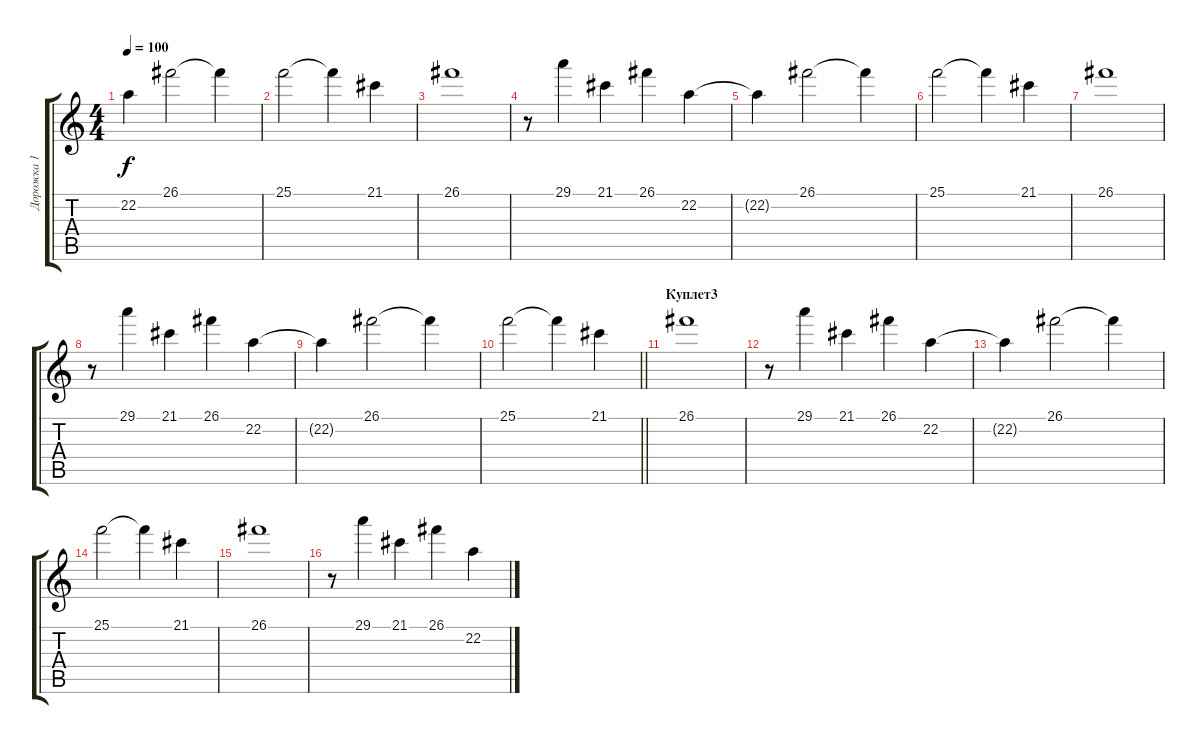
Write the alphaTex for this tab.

\track ("Дорожка 1" "Дорожка 1") {instrument brightacousticpiano}
\staff {score tabs}
\tuning (E4 B3 G3 D3 A2 E2) {hide}
\ts (4 4)
\tempo 100
\clef g2
\ks c
22.2{t}.4{dy f} 26.1.2 26.1{t}.4 |
25.1.2 25.1{t}.4 21.1.4 |
26.1.1 |
r.8 29.1.4 21.1.4 26.1.4 22.2.4 |
22.2{t}.4 26.1.2 26.1{t}.4 |
25.1.2 25.1{t}.4 21.1.4 |
26.1.1 |
r.8 29.1.4 21.1.4 26.1.4 22.2.4 |
22.2{t}.4 26.1.2 26.1{t}.4 |
\barLineRight lightlight
25.1.2 25.1{t}.4 21.1.4 |
\section ("" "Куплет3")
26.1.1 |
r.8 29.1.4 21.1.4 26.1.4 22.2.4 |
22.2{t}.4 26.1.2 26.1{t}.4 |
25.1.2 25.1{t}.4 21.1.4 |
26.1.1 |
r.8 29.1.4 21.1.4 26.1.4 22.2.4
